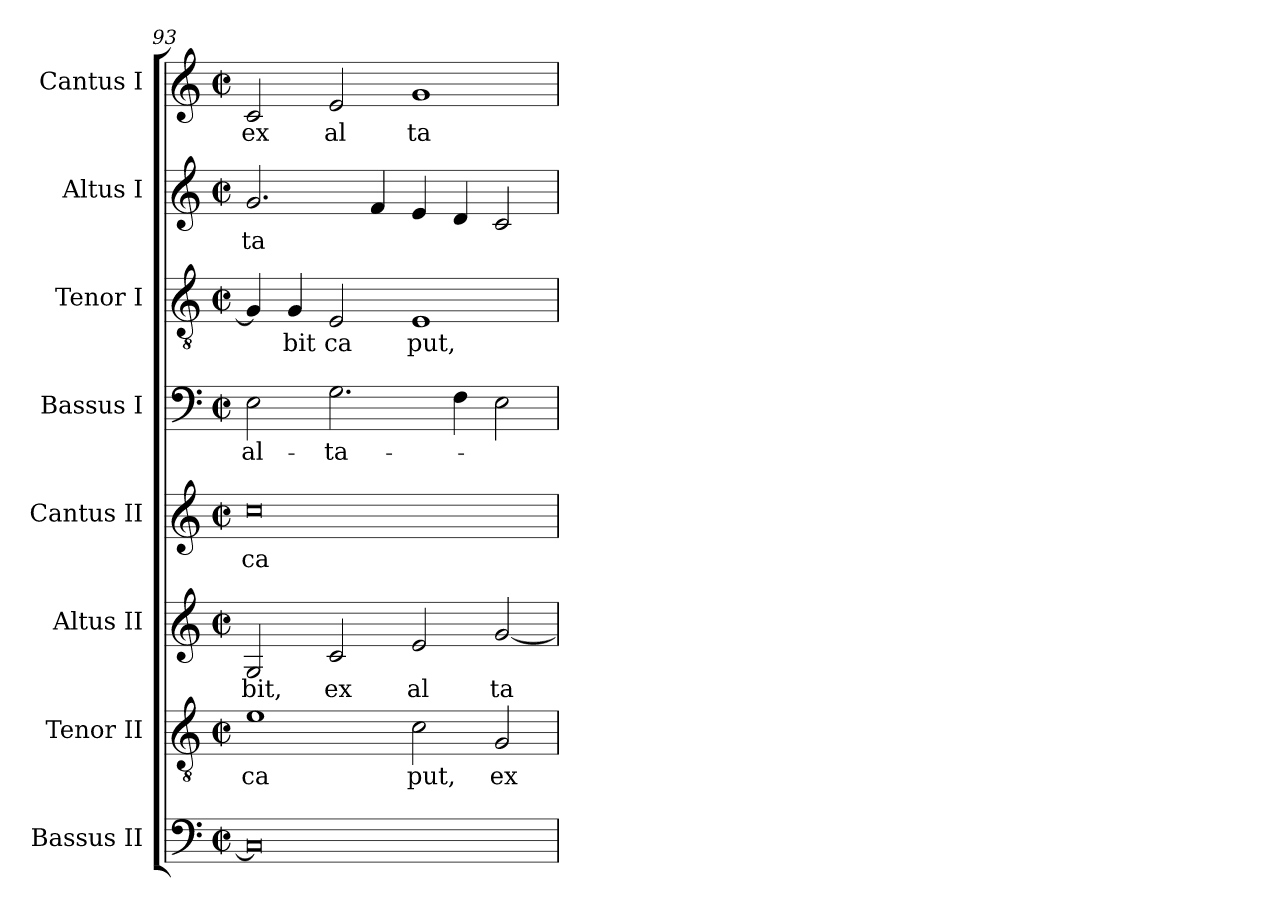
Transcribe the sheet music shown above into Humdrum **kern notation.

**kern	**kern	**text	**kern	**text	**kern	**text	**kern	**text	**kern	**text	**kern	**text	**kern	**text
*part8	*part7	*part7	*part6	*part6	*part5	*part5	*part4	*part4	*part3	*part3	*part2	*part2	*part1	*part1
*staff8	*staff7	*staff7	*staff6	*staff6	*staff5	*staff5	*staff4	*staff4	*staff3	*staff3	*staff2	*staff2	*staff1	*staff1
*I"Bassus II	*I"Tenor II	*	*I"Altus II	*	*I"Cantus II	*	*I"Bassus I	*	*I"Tenor I	*	*I"Altus I	*	*I"Cantus I	*
*clefF4	*clefGv2	*	*clefG2	*	*clefG2	*	*clefF4	*	*clefGv2	*	*clefG2	*	*clefG2	*
*M2/2	*M2/2	*	*M2/2	*	*M2/2	*	*M2/2	*	*M2/2	*	*M2/2	*	*M2/2	*
*met(c|)	*met(c|)	*	*met(c|)	*	*met(c|)	*	*met(c|)	*	*met(c|)	*	*met(c|)	*	*met(c|)	*
=93	=93	=93	=93	=93	=93	=93	=93	=93	=93	=93	=93	=93	=93	=93
!	!	!LO:LY:b:cj	!	!LO:LY:b:cj	!	!LO:LY:b:cj	!	!LO:LY:b:cj	!	!	!	!LO:LY:b:cj	!	!LO:LY:b:cj
0C]	1e	ca	2G/	bit,	0cc	ca	2E\	-al-	4G/]	.	2.g/	ta	2c/	ex
!	!	!	!	!	!	!	!	!	!	!LO:LY:b:cj	!	!	!	!
.	.	.	.	.	.	.	.	.	4G/	bit	.	.	.	.
!	!	!	!	!LO:LY:b:cj	!	!	!	!LO:LY:b:cj	!	!LO:LY:b:cj	!	!	!	!LO:LY:b:cj
.	.	.	2c/	ex	.	.	2.G\	-ta-	2E/	ca	.	.	2e/	al
.	.	.	.	.	.	.	.	.	.	.	4f/	.	.	.
!	!	!LO:LY:b:cj	!	!LO:LY:b:cj	!	!	!	!	!	!LO:LY:b:cj	!	!	!	!LO:LY:b:cj
.	2c\	put,	2e/	al	.	.	.	.	1E	put,	4e/	.	1g	ta
.	.	.	.	.	.	.	4F\	.	.	.	4d/	.	.	.
!	!	!LO:LY:b:cj	!	!LO:LY:b:cj	!	!	!	!	!	!	!	!	!	!
.	2G/	ex	[<2g/	ta	.	.	2E\	.	.	.	2c/	.	.	.
=	=	=	=	=	=	=	=	=	=	=	=	=	=	=
*-	*-	*-	*-	*-	*-	*-	*-	*-	*-	*-	*-	*-	*-	*-
